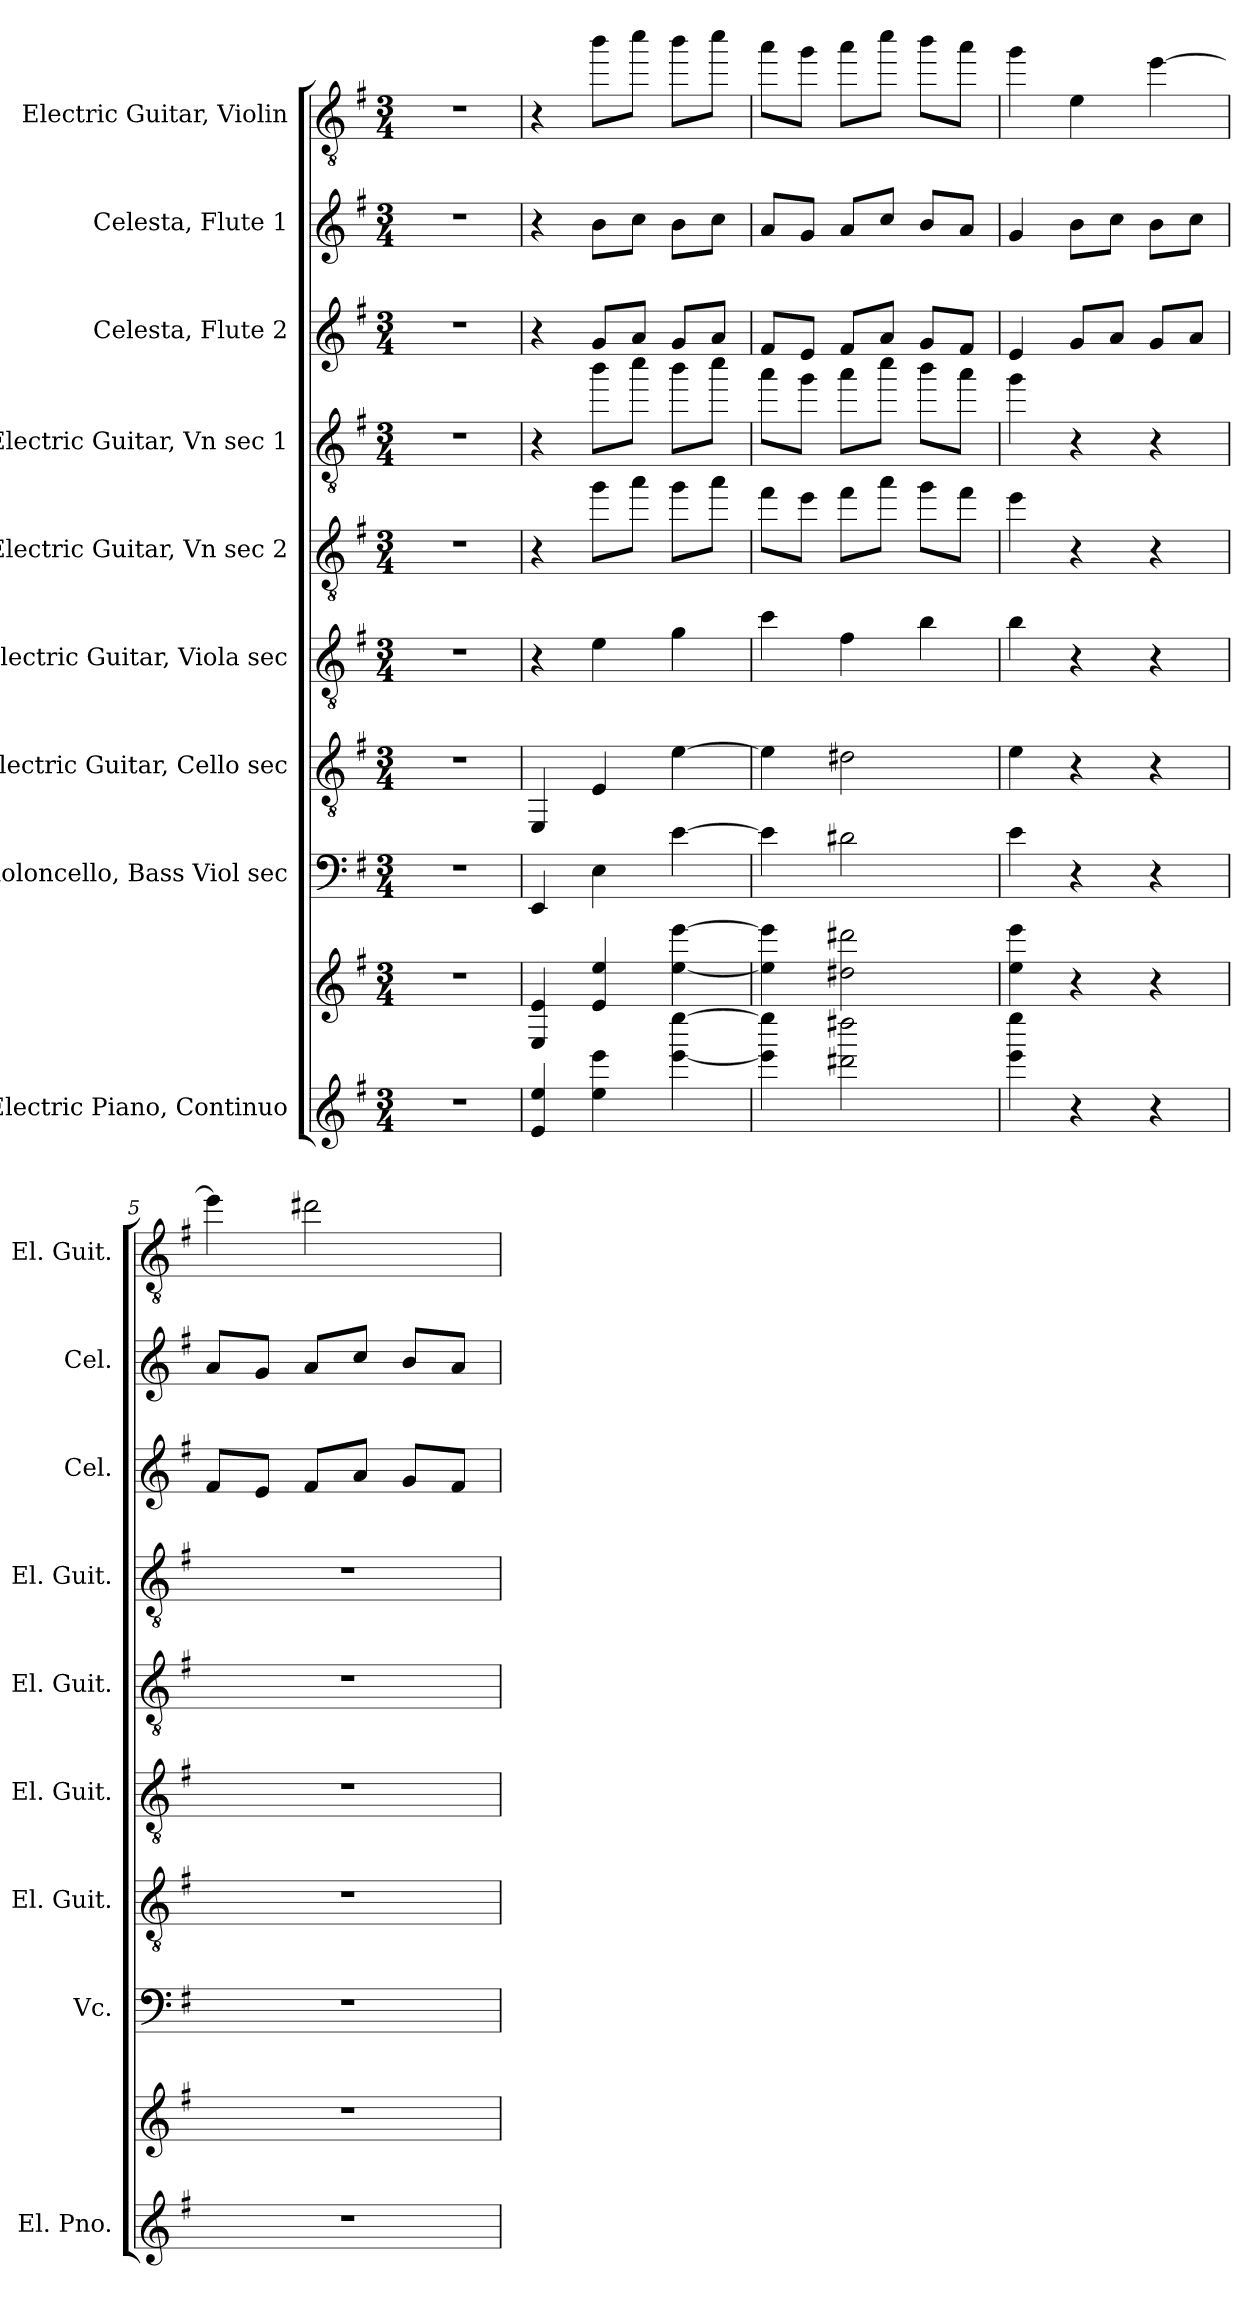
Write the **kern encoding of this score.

**kern	**kern	**kern	**kern	**kern	**kern	**kern	**kern	**kern	**kern
*part9	*part9	*part8	*part7	*part6	*part5	*part4	*part3	*part2	*part1
*staff10	*staff9	*staff8	*staff7	*staff6	*staff5	*staff4	*staff3	*staff2	*staff1
*I"Electric Piano, Continuo	*	*I"Violoncello, Bass Viol sec	*I"Electric Guitar, Cello sec	*I"Electric Guitar, Viola sec	*I"Electric Guitar, Vn sec 2	*I"Electric Guitar, Vn sec 1	*I"Celesta, Flute 2	*I"Celesta, Flute 1	*I"Electric Guitar, Violin
*I'El. Pno.	*	*I'Vc.	*I'El. Guit.	*I'El. Guit.	*I'El. Guit.	*I'El. Guit.	*I'Cel.	*I'Cel.	*I'El. Guit.
*clefG2	*clefG2	*clefF4	*clefGv2	*clefGv2	*clefGv2	*clefGv2	*clefG2	*clefG2	*clefGv2
*	*	*	*	*	*	*	*ITrd-7c-12	*ITrd-7c-12	*
*k[f#]	*k[f#]	*k[f#]	*k[f#]	*k[f#]	*k[f#]	*k[f#]	*k[f#]	*k[f#]	*k[f#]
*M3/4	*M3/4	*M3/4	*M3/4	*M3/4	*M3/4	*M3/4	*M3/4	*M3/4	*M3/4
*MM60	*MM60	*MM60	*MM60	*MM60	*MM60	*MM60	*MM60	*MM60	*MM60
=1	=1	=1	=1	=1	=1	=1	=1	=1	=1
2.r	2.r	2.r	2.r	2.r	2.r	2.r	2.r	2.r	2.r
=2	=2	=2	=2	=2	=2	=2	=2	=2	=2
4e/ 4ee/	4E/ 4e/	4EE/	4EE/	4r	4r	4r	4r	4r	4r
4ee\ 4eee\	4e/ 4ee/	4E\	4E/	4e\	8gg\L	8bb\L	8gg/L	8bb\L	8bb\L
.	.	.	.	.	8aa\J	8ccc\J	8aa/J	8ccc\J	8ccc\J
[4eee\ [4eeee\	[4ee\ [4eee\	[4e\	[4e\	4g\	8gg\L	8bb\L	8gg/L	8bb\L	8bb\L
.	.	.	.	.	8aa\J	8ccc\J	8aa/J	8ccc\J	8ccc\J
=3	=3	=3	=3	=3	=3	=3	=3	=3	=3
4eee\] 4eeee\]	4ee\] 4eee\]	4e\]	4e\]	4cc\	8ff#\L	8aa\L	8ff#/L	8aa/L	8aa\L
.	.	.	.	.	8ee\J	8gg\J	8ee/J	8gg/J	8gg\J
2ddd#X\ 2dddd#X\	2dd#X\ 2ddd#X\	2d#X\	2d#X\	4f#\	8ff#\L	8aa\L	8ff#/L	8aa/L	8aa\L
.	.	.	.	.	8aa\J	8ccc\J	8aa/J	8ccc/J	8ccc\J
.	.	.	.	4b\	8gg\L	8bb\L	8gg/L	8bb/L	8bb\L
.	.	.	.	.	8ff#\J	8aa\J	8ff#/J	8aa/J	8aa\J
=4	=4	=4	=4	=4	=4	=4	=4	=4	=4
4eee\ 4eeee\	4ee\ 4eee\	4e\	4e\	4b\	4ee\	4gg\	4ee/	4gg/	4gg\
4r	4r	4r	4r	4r	4r	4r	8gg/L	8bb\L	4e\
.	.	.	.	.	.	.	8aa/J	8ccc\J	.
4r	4r	4r	4r	4r	4r	4r	8gg/L	8bb\L	[4ee\
.	.	.	.	.	.	.	8aa/J	8ccc\J	.
=5	=5	=5	=5	=5	=5	=5	=5	=5	=5
2.r	2.r	2.r	2.r	2.r	2.r	2.r	8ff#/L	8aa/L	4ee\]
.	.	.	.	.	.	.	8ee/J	8gg/J	.
.	.	.	.	.	.	.	8ff#/L	8aa/L	2dd#X\
.	.	.	.	.	.	.	8aa/J	8ccc/J	.
.	.	.	.	.	.	.	8gg/L	8bb/L	.
.	.	.	.	.	.	.	8ff#/J	8aa/J	.
=	=	=	=	=	=	=	=	=	=
*-	*-	*-	*-	*-	*-	*-	*-	*-	*-
